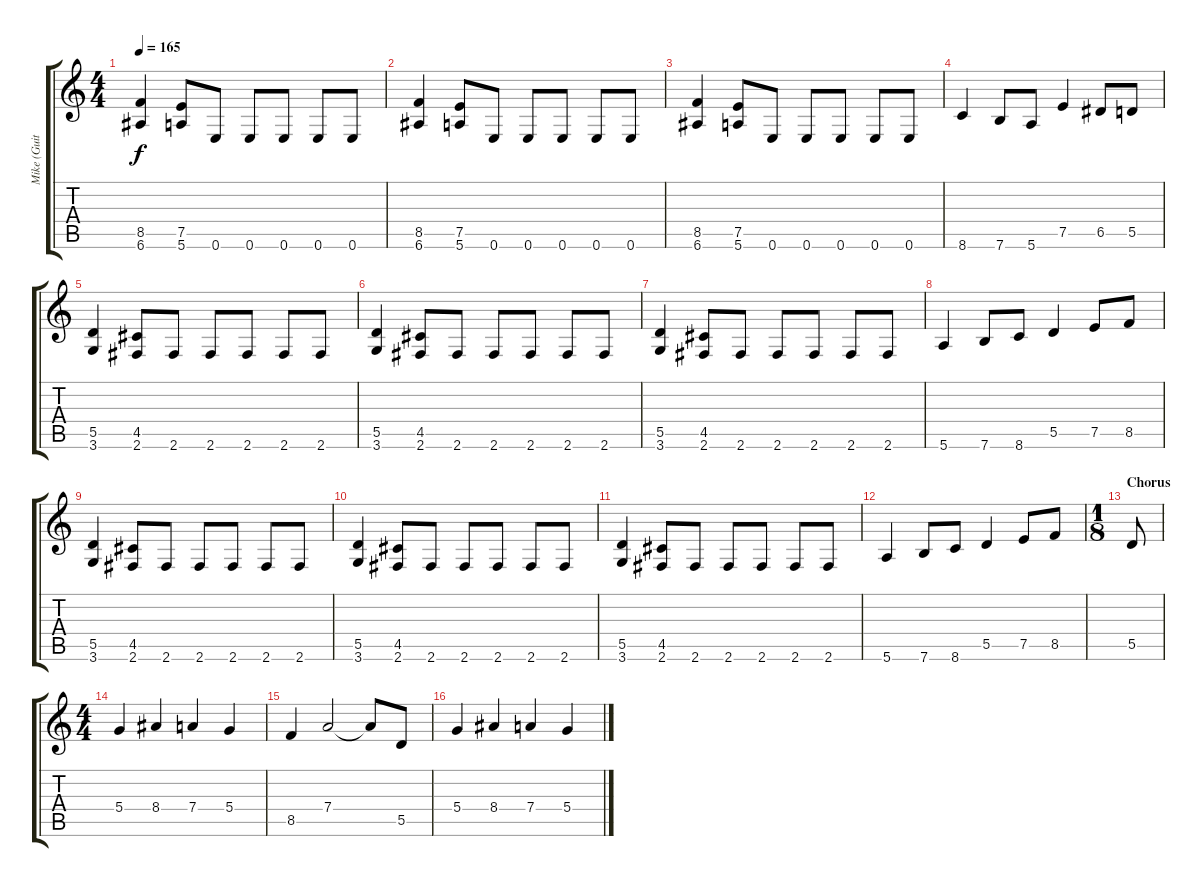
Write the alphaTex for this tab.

\track ("Mike (Guitar)" "Mike (Guit") {instrument overdrivenguitar}
\staff {score tabs}
\tuning (E4 B3 G3 D3 A2 E2) {hide}
\ts (4 4)
\tempo 165
\clef g2
\ks c
(8.5 6.6).4{dy f} (7.5 5.6).8 0.6.8 0.6.8 0.6.8 0.6.8 0.6.8 |
(8.5 6.6).4 (7.5 5.6).8 0.6.8 0.6.8 0.6.8 0.6.8 0.6.8 |
(8.5 6.6).4 (7.5 5.6).8 0.6.8 0.6.8 0.6.8 0.6.8 0.6.8 |
8.6.4 7.6.8 5.6.8 7.5.4 6.5.8 5.5.8 |
(5.5 3.6).4 (4.5 2.6).8 2.6.8 2.6.8 2.6.8 2.6.8 2.6.8 |
(5.5 3.6).4 (4.5 2.6).8 2.6.8 2.6.8 2.6.8 2.6.8 2.6.8 |
(5.5 3.6).4 (4.5 2.6).8 2.6.8 2.6.8 2.6.8 2.6.8 2.6.8 |
5.6.4 7.6.8 8.6.8 5.5.4 7.5.8 8.5.8 |
(5.5 3.6).4 (4.5 2.6).8 2.6.8 2.6.8 2.6.8 2.6.8 2.6.8 |
(5.5 3.6).4 (4.5 2.6).8 2.6.8 2.6.8 2.6.8 2.6.8 2.6.8 |
(5.5 3.6).4 (4.5 2.6).8 2.6.8 2.6.8 2.6.8 2.6.8 2.6.8 |
5.6.4 7.6.8 8.6.8 5.5.4 7.5.8 8.5.8 |
\ts (1 8)
\section ("" "Chorus")
5.5.8 |
\ts (4 4)
5.4.4 8.4.4 7.4.4 5.4.4 |
8.5.4 7.4.2 7.4{t}.8 5.5.8 |
5.4.4 8.4.4 7.4.4 5.4.4
